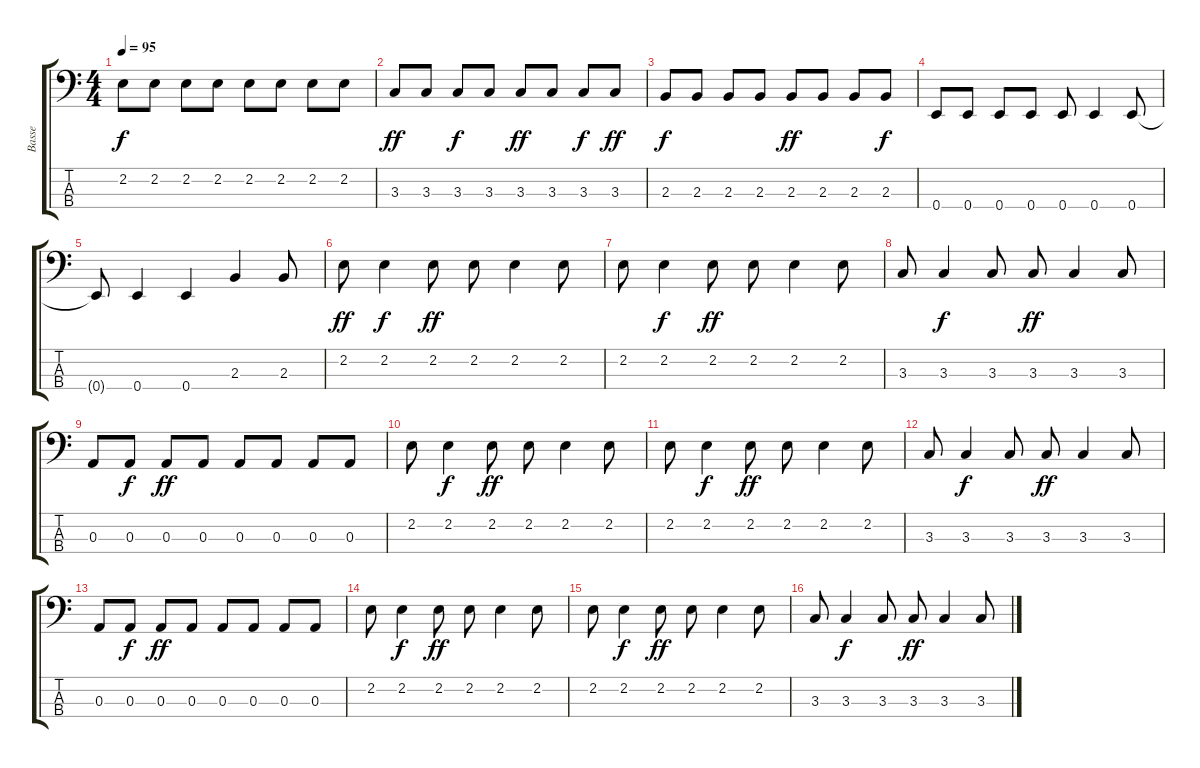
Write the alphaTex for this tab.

\track ("Basse" "Basse") {instrument electricbassfinger}
\staff {score tabs}
\tuning (G2 D2 A1 E1) {hide}
\ts (4 4)
\tempo 95
\clef f4
\ks c
2.2.8{dy f} 2.2.8 2.2.8 2.2.8 2.2.8 2.2.8 2.2.8 2.2.8 |
3.3.8{dy ff} 3.3.8 3.3.8{dy f} 3.3.8 3.3.8{dy ff} 3.3.8 3.3.8{dy f} 3.3.8{dy ff} |
2.3.8{dy f} 2.3.8 2.3.8 2.3.8 2.3.8{dy ff} 2.3.8 2.3.8 2.3.8{dy f} |
0.4.8 0.4.8 0.4.8 0.4.8 0.4.8 0.4.4 0.4.8 |
0.4{t}.8 0.4.4 0.4.4 2.3.4 2.3.8 |
2.2.8{dy ff} 2.2.4{dy f} 2.2.8{dy ff} 2.2.8 2.2.4 2.2.8 |
2.2.8 2.2.4{dy f} 2.2.8{dy ff} 2.2.8 2.2.4 2.2.8 |
3.3.8 3.3.4{dy f} 3.3.8 3.3.8{dy ff} 3.3.4 3.3.8 |
0.3.8 0.3.8{dy f} 0.3.8{dy ff} 0.3.8 0.3.8 0.3.8 0.3.8 0.3.8 |
2.2.8 2.2.4{dy f} 2.2.8{dy ff} 2.2.8 2.2.4 2.2.8 |
2.2.8 2.2.4{dy f} 2.2.8{dy ff} 2.2.8 2.2.4 2.2.8 |
3.3.8 3.3.4{dy f} 3.3.8 3.3.8{dy ff} 3.3.4 3.3.8 |
0.3.8 0.3.8{dy f} 0.3.8{dy ff} 0.3.8 0.3.8 0.3.8 0.3.8 0.3.8 |
2.2.8 2.2.4{dy f} 2.2.8{dy ff} 2.2.8 2.2.4 2.2.8 |
2.2.8 2.2.4{dy f} 2.2.8{dy ff} 2.2.8 2.2.4 2.2.8 |
3.3.8 3.3.4{dy f} 3.3.8 3.3.8{dy ff} 3.3.4 3.3.8
